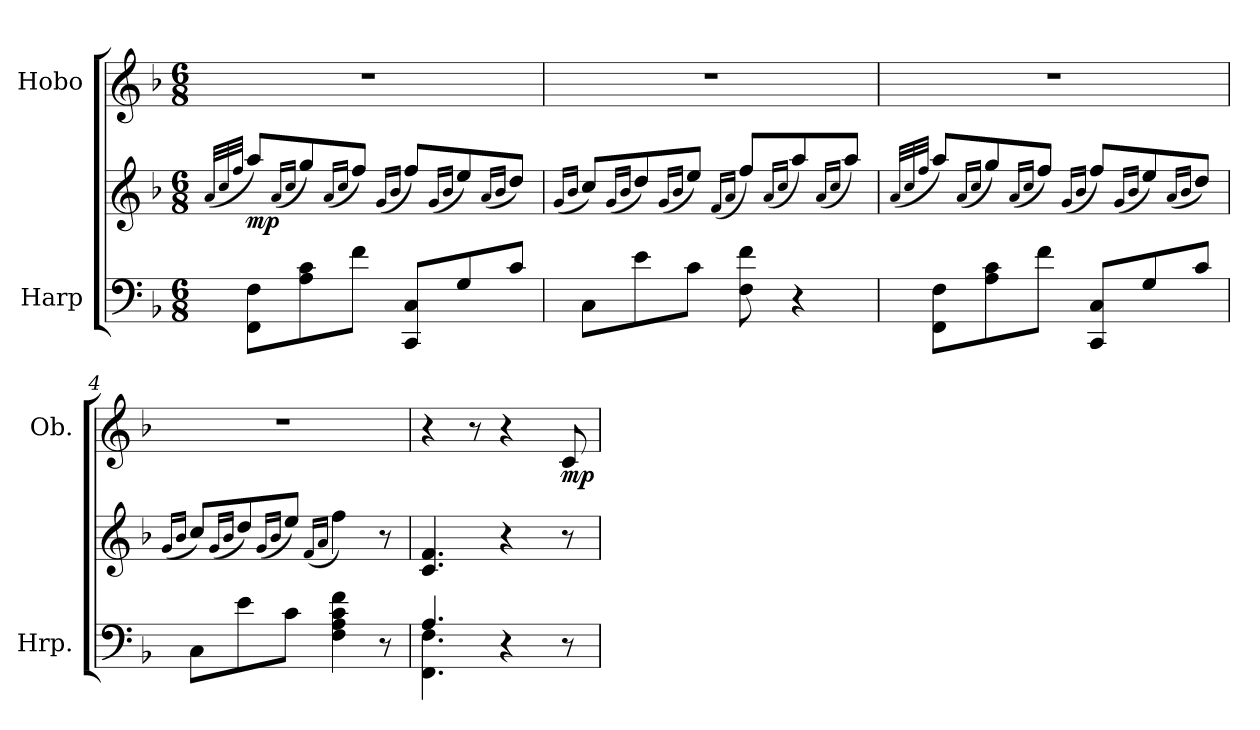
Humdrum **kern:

**kern	**kern	**dynam	**kern	**dynam
*part2	*part2	*part2	*part1	*part1
*staff3	*staff2	*staff2/3	*staff1	*staff1
*I"Harp	*	*	*I"Hobo	*
*I'Hrp.	*	*	*I'Ob.	*
*clefF4	*clefG2	*	*clefG2	*
*k[b-]	*k[b-]	*	*k[b-]	*
*M6/8	*M6/8	*	*M6/8	*
*MM72	*MM72	*	*MM72	*
=1	=1	=1	=1	=1
.	(32qa/LLL	.	.	.
.	32qcc/	.	.	.
.	32qff/JJJ	.	.	.
!	!	!LO:DY:b	!	!
8FF\ 8F\L	8aa/L)	mp	2.r	.
.	(16qa/LL	.	.	.
.	16qcc/JJ	.	.	.
8A\ 8c\	8gg/)	.	.	.
.	(16qa/LL	.	.	.
.	16qcc/JJ	.	.	.
8f\J	8ff/J)	.	.	.
.	(16qg/LL	.	.	.
.	16qb-/JJ	.	.	.
8CC/ 8C/L	8ff/L)	.	.	.
.	(16qg/LL	.	.	.
.	16qb-/JJ	.	.	.
8G/	8ee/)	.	.	.
.	(16qa/LL	.	.	.
.	16qb-/JJ	.	.	.
8c/J	8dd/J)	.	.	.
=2	=2	=2	=2	=2
.	(16qg/LL	.	.	.
.	16qb-/JJ	.	.	.
8C\L	8cc/L)	.	2.r	.
.	(16qg/LL	.	.	.
.	16qb-/JJ	.	.	.
8e\	8dd/)	.	.	.
.	(16qg/LL	.	.	.
.	16qb-/JJ	.	.	.
8c\J	8ee/J)	.	.	.
.	(16qf/LL	.	.	.
.	16qa/JJ	.	.	.
8F\ 8f\	8ff/L)	.	.	.
.	(16qa/LL	.	.	.
.	16qcc/JJ	.	.	.
4r	8aa/)	.	.	.
.	(16qa/LL	.	.	.
.	16qcc/JJ	.	.	.
.	8aa/J)	.	.	.
!!LO:LB:g=z
=3	=3	=3	=3	=3
.	(32qa/LLL	.	.	.
.	32qcc/	.	.	.
.	32qff/JJJ	.	.	.
8FF\ 8F\L	8aa/L)	.	2.r	.
.	(16qa/LL	.	.	.
.	16qcc/JJ	.	.	.
8A\ 8c\	8gg/)	.	.	.
.	(16qa/LL	.	.	.
.	16qcc/JJ	.	.	.
8f\J	8ff/J)	.	.	.
.	(16qg/LL	.	.	.
.	16qb-/JJ	.	.	.
8CC/ 8C/L	8ff/L)	.	.	.
.	(16qg/LL	.	.	.
.	16qb-/JJ	.	.	.
8G/	8ee/)	.	.	.
.	(16qa/LL	.	.	.
.	16qb-/JJ	.	.	.
8c/J	8dd/J)	.	.	.
=4	=4	=4	=4	=4
.	(16qg/LL	.	.	.
.	16qb-/JJ	.	.	.
8C\L	8cc/L)	.	2.r	.
.	(16qg/LL	.	.	.
.	16qb-/JJ	.	.	.
8e\	8dd/)	.	.	.
.	(16qg/LL	.	.	.
.	16qb-/JJ	.	.	.
8c\J	8ee/J)	.	.	.
.	(16qf/LL	.	.	.
.	16qa/JJ	.	.	.
4F\ 4A\ 4c\ 4f\	4ff\)	.	.	.
8r	8r	.	.	.
=5	=5	=5	=5	=5
*^	*	*	*	*
4.A/	4.FF\ 4.F\	4.c/ 4.f/	.	4r	.
.	.	.	.	8r	.
4r	8ryy	4r	.	4r	.
.	4ryy	.	.	.	.
!	!	!	!	!	!LO:DY:b
8r	.	8r	.	8c/	mp
*v	*v	*	*	*	*
=	=	=	=	=
*-	*-	*-	*-	*-
